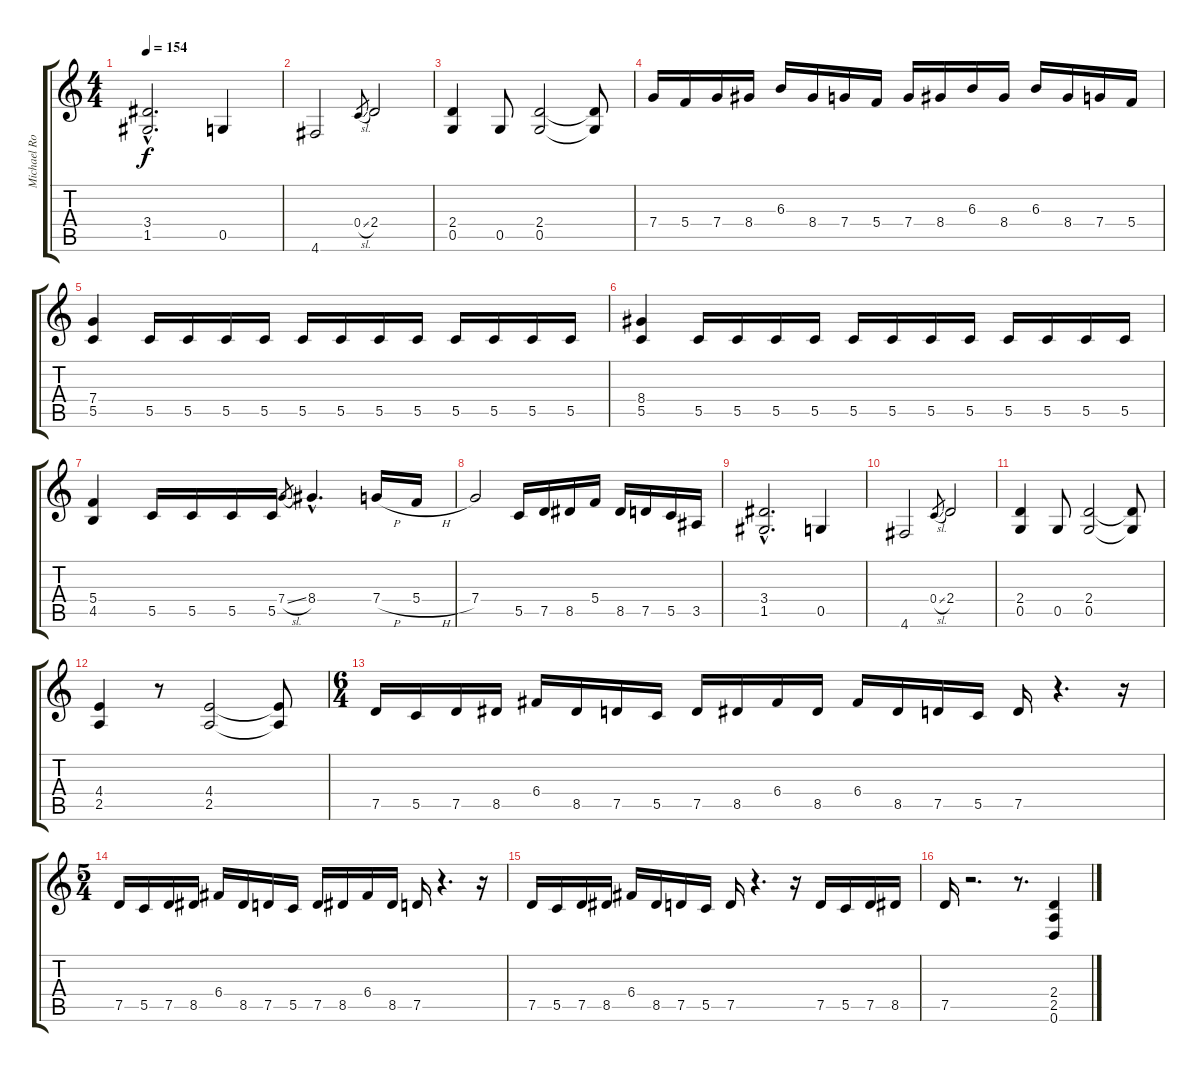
\track ("Michael Romeo" "Michael Ro") {instrument distortionguitar}
\staff {score tabs}
\tuning (D4 A3 F3 C3 G2 D2) {hide}
\ts (4 4)
\tempo 154
\clef g2
\ks c
(3.4{hac} 1.5{hac}).2{d dy f} 0.5.4 |
4.6.2 0.4{sl}.8{gr} 2.4.2 |
(2.4 0.5).4 0.5.8 (2.4 0.5).2 (2.4{t} 0.5{t}).8 |
7.4.16 5.4.16 7.4.16 8.4.16 6.3.16 8.4.16 7.4.16 5.4.16 7.4.16 8.4.16 6.3.16 8.4.16 6.3.16 8.4.16 7.4.16 5.4.16 |
(7.4 5.5).4 5.5.16 5.5.16 5.5.16 5.5.16 5.5.16 5.5.16 5.5.16 5.5.16 5.5.16 5.5.16 5.5.16 5.5.16 |
(8.4 5.5).4 5.5.16 5.5.16 5.5.16 5.5.16 5.5.16 5.5.16 5.5.16 5.5.16 5.5.16 5.5.16 5.5.16 5.5.16 |
(5.4 4.5).4 5.5.16 5.5.16 5.5.16 5.5.16 7.4{sl}.8{gr} 8.4{hac}.4{d} 7.4{h}.16 5.4{h}.16 |
7.4.2 5.5.16 7.5.16 8.5.16 5.4.16 8.5.16 7.5.16 5.5.16 3.5.16 |
(3.4{hac} 1.5{hac}).2{d} 0.5.4 |
4.6.2 0.4{sl}.8{gr} 2.4.2 |
(2.4 0.5).4 0.5.8 (2.4 0.5).2 (2.4{t} 0.5{t}).8 |
(4.4 2.5).4 r.8 (4.4 2.5).2 (4.4{t} 2.5{t}).8 |
\ts (6 4)
7.5.16 5.5.16 7.5.16 8.5.16 6.4.16 8.5.16 7.5.16 5.5.16 7.5.16 8.5.16 6.4.16 8.5.16 6.4.16 8.5.16 7.5.16 5.5.16 7.5.16 r.4{d} r.16 |
\ts (5 4)
7.5.16 5.5.16 7.5.16 8.5.16 6.4.16 8.5.16 7.5.16 5.5.16 7.5.16 8.5.16 6.4.16 8.5.16 7.5.16 r.4{d} r.16 |
7.5.16 5.5.16 7.5.16 8.5.16 6.4.16 8.5.16 7.5.16 5.5.16 7.5.16 r.4{d} r.16 7.5.16 5.5.16 7.5.16 8.5.16 |
7.5.16 r.2{d} r.8{d} (2.4 2.5 0.6).4
